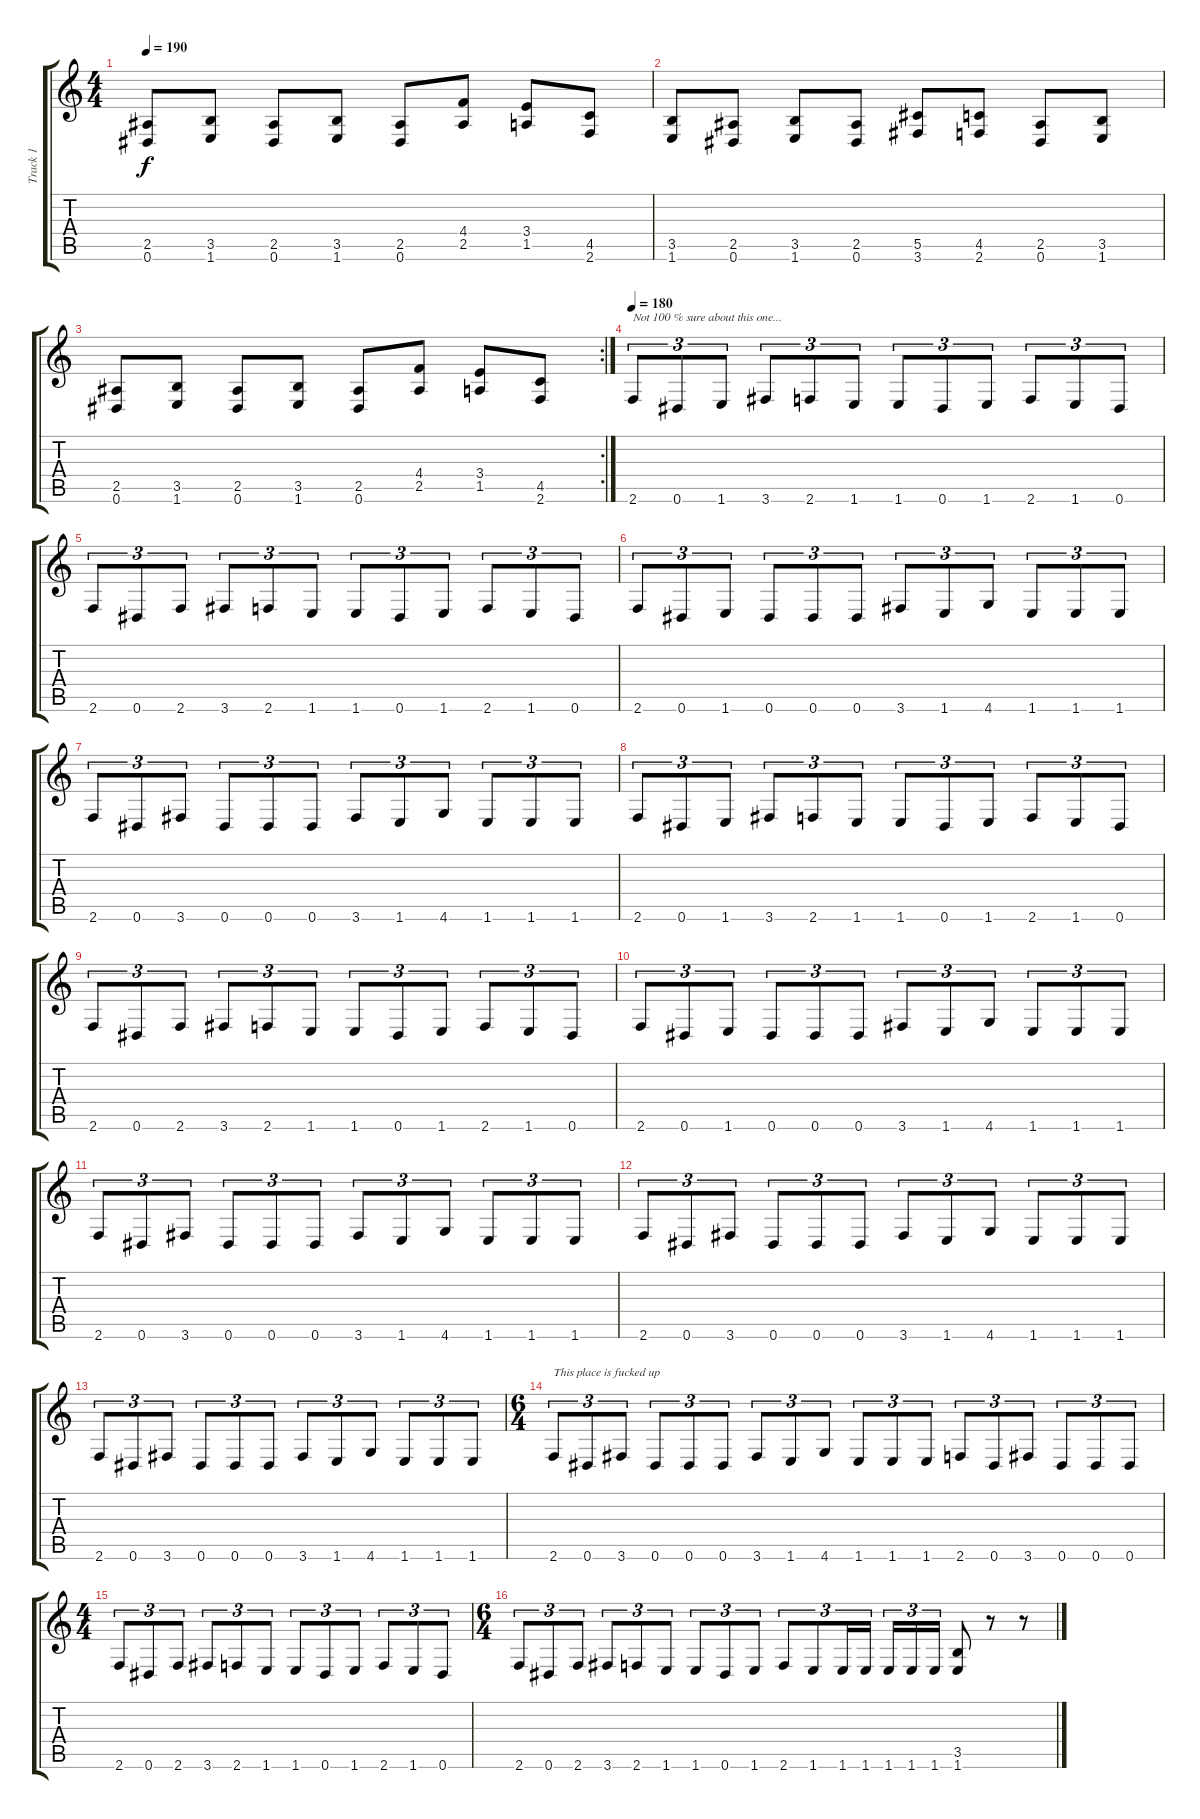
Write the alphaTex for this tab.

\track ("Track 1" "Track 1") {instrument distortionguitar}
\staff {score tabs}
\tuning (Eb4 Bb3 Gb3 Db3 Ab2 Eb2) {hide}
\ts (4 4)
\tempo 190
\clef g2
\ks c
(2.5 0.6).8{dy f} (3.5 1.6).8 (2.5 0.6).8 (3.5 1.6).8 (2.5 0.6).8 (4.4 2.5).8 (3.4 1.5).8 (4.5 2.6).8 |
(3.5 1.6).8 (2.5 0.6).8 (3.5 1.6).8 (2.5 0.6).8 (5.5 3.6).8 (4.5 2.6).8 (2.5 0.6).8 (3.5 1.6).8 |
\rc 2
(2.5 0.6).8 (3.5 1.6).8 (2.5 0.6).8 (3.5 1.6).8 (2.5 0.6).8 (4.4 2.5).8 (3.4 1.5).8 (4.5 2.6).8 |
\tempo 180
2.6.8{tu (3 2) txt "Not 100 % sure about this one..."} 0.6.8{tu (3 2)} 1.6.8{tu (3 2)} 3.6.8{tu (3 2)} 2.6.8{tu (3 2)} 1.6.8{tu (3 2)} 1.6.8{tu (3 2)} 0.6.8{tu (3 2)} 1.6.8{tu (3 2)} 2.6.8{tu (3 2)} 1.6.8{tu (3 2)} 0.6.8{tu (3 2)} |
2.6.8{tu (3 2)} 0.6.8{tu (3 2)} 2.6.8{tu (3 2)} 3.6.8{tu (3 2)} 2.6.8{tu (3 2)} 1.6.8{tu (3 2)} 1.6.8{tu (3 2)} 0.6.8{tu (3 2)} 1.6.8{tu (3 2)} 2.6.8{tu (3 2)} 1.6.8{tu (3 2)} 0.6.8{tu (3 2)} |
2.6.8{tu (3 2)} 0.6.8{tu (3 2)} 1.6.8{tu (3 2)} 0.6.8{tu (3 2)} 0.6.8{tu (3 2)} 0.6.8{tu (3 2)} 3.6.8{tu (3 2)} 1.6.8{tu (3 2)} 4.6.8{tu (3 2)} 1.6.8{tu (3 2)} 1.6.8{tu (3 2)} 1.6.8{tu (3 2)} |
2.6.8{tu (3 2)} 0.6.8{tu (3 2)} 3.6.8{tu (3 2)} 0.6.8{tu (3 2)} 0.6.8{tu (3 2)} 0.6.8{tu (3 2)} 3.6.8{tu (3 2)} 1.6.8{tu (3 2)} 4.6.8{tu (3 2)} 1.6.8{tu (3 2)} 1.6.8{tu (3 2)} 1.6.8{tu (3 2)} |
2.6.8{tu (3 2)} 0.6.8{tu (3 2)} 1.6.8{tu (3 2)} 3.6.8{tu (3 2)} 2.6.8{tu (3 2)} 1.6.8{tu (3 2)} 1.6.8{tu (3 2)} 0.6.8{tu (3 2)} 1.6.8{tu (3 2)} 2.6.8{tu (3 2)} 1.6.8{tu (3 2)} 0.6.8{tu (3 2)} |
2.6.8{tu (3 2)} 0.6.8{tu (3 2)} 2.6.8{tu (3 2)} 3.6.8{tu (3 2)} 2.6.8{tu (3 2)} 1.6.8{tu (3 2)} 1.6.8{tu (3 2)} 0.6.8{tu (3 2)} 1.6.8{tu (3 2)} 2.6.8{tu (3 2)} 1.6.8{tu (3 2)} 0.6.8{tu (3 2)} |
2.6.8{tu (3 2)} 0.6.8{tu (3 2)} 1.6.8{tu (3 2)} 0.6.8{tu (3 2)} 0.6.8{tu (3 2)} 0.6.8{tu (3 2)} 3.6.8{tu (3 2)} 1.6.8{tu (3 2)} 4.6.8{tu (3 2)} 1.6.8{tu (3 2)} 1.6.8{tu (3 2)} 1.6.8{tu (3 2)} |
2.6.8{tu (3 2)} 0.6.8{tu (3 2)} 3.6.8{tu (3 2)} 0.6.8{tu (3 2)} 0.6.8{tu (3 2)} 0.6.8{tu (3 2)} 3.6.8{tu (3 2)} 1.6.8{tu (3 2)} 4.6.8{tu (3 2)} 1.6.8{tu (3 2)} 1.6.8{tu (3 2)} 1.6.8{tu (3 2)} |
2.6.8{tu (3 2)} 0.6.8{tu (3 2)} 3.6.8{tu (3 2)} 0.6.8{tu (3 2)} 0.6.8{tu (3 2)} 0.6.8{tu (3 2)} 3.6.8{tu (3 2)} 1.6.8{tu (3 2)} 4.6.8{tu (3 2)} 1.6.8{tu (3 2)} 1.6.8{tu (3 2)} 1.6.8{tu (3 2)} |
2.6.8{tu (3 2)} 0.6.8{tu (3 2)} 3.6.8{tu (3 2)} 0.6.8{tu (3 2)} 0.6.8{tu (3 2)} 0.6.8{tu (3 2)} 3.6.8{tu (3 2)} 1.6.8{tu (3 2)} 4.6.8{tu (3 2)} 1.6.8{tu (3 2)} 1.6.8{tu (3 2)} 1.6.8{tu (3 2)} |
\ts (6 4)
2.6.8{tu (3 2) txt "This place is fucked up"} 0.6.8{tu (3 2)} 3.6.8{tu (3 2)} 0.6.8{tu (3 2)} 0.6.8{tu (3 2)} 0.6.8{tu (3 2)} 3.6.8{tu (3 2)} 1.6.8{tu (3 2)} 4.6.8{tu (3 2)} 1.6.8{tu (3 2)} 1.6.8{tu (3 2)} 1.6.8{tu (3 2)} 2.6.8{tu (3 2)} 0.6.8{tu (3 2)} 3.6.8{tu (3 2)} 0.6.8{tu (3 2)} 0.6.8{tu (3 2)} 0.6.8{tu (3 2)} |
\ts (4 4)
2.6.8{tu (3 2)} 0.6.8{tu (3 2)} 2.6.8{tu (3 2)} 3.6.8{tu (3 2)} 2.6.8{tu (3 2)} 1.6.8{tu (3 2)} 1.6.8{tu (3 2)} 0.6.8{tu (3 2)} 1.6.8{tu (3 2)} 2.6.8{tu (3 2)} 1.6.8{tu (3 2)} 0.6.8{tu (3 2)} |
\ts (6 4)
2.6.8{tu (3 2)} 0.6.8{tu (3 2)} 2.6.8{tu (3 2)} 3.6.8{tu (3 2)} 2.6.8{tu (3 2)} 1.6.8{tu (3 2)} 1.6.8{tu (3 2)} 0.6.8{tu (3 2)} 1.6.8{tu (3 2)} 2.6.8{tu (3 2)} 1.6.8{tu (3 2)} 1.6.16{tu (3 2)} 1.6.16{tu (3 2)} 1.6.16{tu (3 2)} 1.6.16{tu (3 2)} 1.6.16{tu (3 2)} (3.5 1.6).8 r.8 r.8
